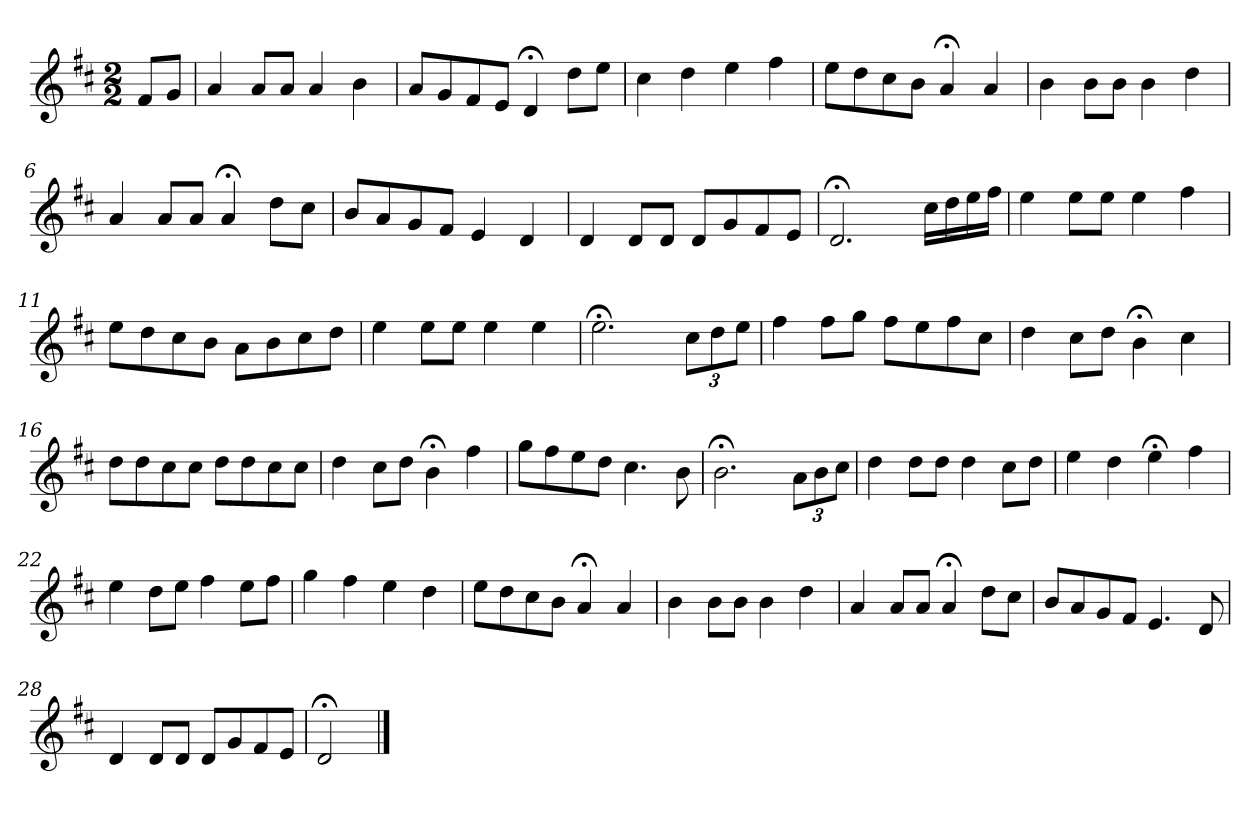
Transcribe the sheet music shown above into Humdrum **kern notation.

**kern
*part1
*staff1
*k[f#c#]
*D:
*M2/2
*MM120
=
8f#L
8gJ
=1
4a
8aL
8aJ
4a
4b
=2
8aL
8g
8f#
8eJ
4d;<
8ddL
8eeJ
=3
4cc#
4dd
4ee
4ff#
=4
8eeL
8dd
8cc#
8bJ
4a;<
4a
=5
4b
8bL
8bJ
4b
4dd
=6
4a
8aL
8aJ
4a;<
8ddL
8cc#J
=7
8bL
8a
8g
8f#J
4e
4d
=8
4d
8dL
8dJ
8dL
8g
8f#
8eJ
=9
2.d;<
16cc#LL
16dd
16ee
16ff#JJ
=10
4ee
8eeL
8eeJ
4ee
4ff#
=11
8eeL
8dd
8cc#
8bJ
8aL
8b
8cc#
8ddJ
=12
4ee
8eeL
8eeJ
4ee
4ee
=13
2.ee;<
12cc#L
12dd
12eeJ
=14
4ff#
8ff#L
8ggJ
8ff#L
8ee
8ff#
8cc#J
=15
4dd
8cc#L
8ddJ
4b;<
4cc#
=16
8ddL
8dd
8cc#
8cc#J
8ddL
8dd
8cc#
8cc#J
=17
4dd
8cc#L
8ddJ
4b;<
4ff#
=18
8ggL
8ff#
8ee
8ddJ
4.cc#
8b
=19
2.b;<
12aL
12b
12cc#J
=20
4dd
8ddL
8ddJ
4dd
8cc#L
8ddJ
=21
4ee
4dd
4ee;<
4ff#
=22
4ee
8ddL
8eeJ
4ff#
8eeL
8ff#J
=23
4gg
4ff#
4ee
4dd
=24
8eeL
8dd
8cc#
8bJ
4a;<
4a
=25
4b
8bL
8bJ
4b
4dd
=26
4a
8aL
8aJ
4a;<
8ddL
8cc#J
=27
8bL
8a
8g
8f#J
4.e
8d
=28
4d
8dL
8dJ
8dL
8g
8f#
8eJ
=29
2d;<
==
*-
